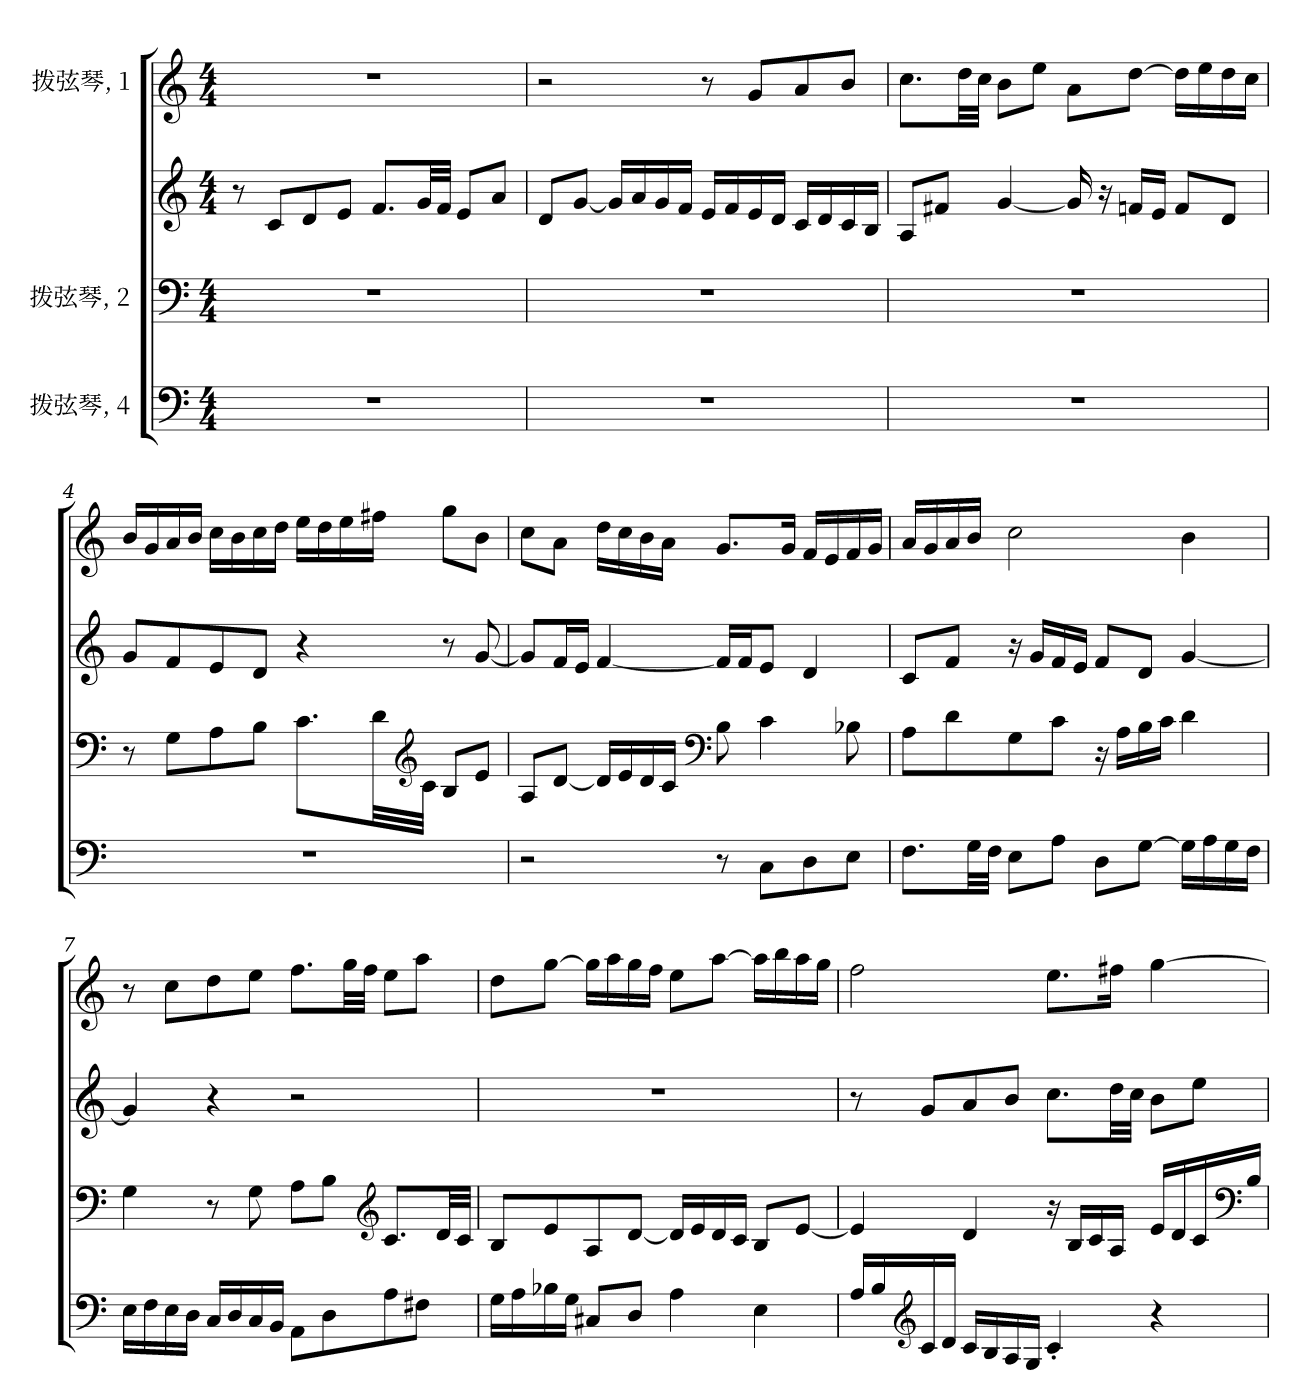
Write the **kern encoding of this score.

**kern	**kern	**kern	**kern
*part3	*part2	*part2	*part1
*staff4	*staff3	*staff2	*staff1
*I"拨弦琴, 4	*I"拨弦琴, 2	*	*I"拨弦琴, 1
*clefF4	*clefF4	*clefG2	*clefG2
*k[]	*k[]	*k[]	*k[]
*M4/4	*M4/4	*M4/4	*M4/4
*MM64	*MM64	*MM64	*MM64
=1	=1	=1	=1
1r	1r	8r	1r
.	.	8c/L	.
.	.	8d/	.
.	.	8e/J	.
.	.	8.f/L	.
.	.	32g/LL	.
.	.	32f/JJJ	.
.	.	8e/L	.
.	.	8a/J	.
=2	=2	=2	=2
1r	1r	8d/L	2r
.	.	[8g/J	.
.	.	16g/LL]	.
.	.	16a/	.
.	.	16g/	.
.	.	16f/JJ	.
.	.	16e/LL	8r
.	.	16f/	.
.	.	16e/	8g/L
.	.	16d/JJ	.
.	.	16c/LL	8a/
.	.	16d/	.
.	.	16c/	8b/J
.	.	16B/JJ	.
=3	=3	=3	=3
1r	1r	8A/L	8.cc\L
.	.	8f#X/J	.
.	.	.	32dd\LL
.	.	.	32cc\JJJ
.	.	[4g/	8b\L
.	.	.	8ee\J
.	.	16g/]	8a\L
.	.	16r	.
.	.	16fn/LL	[8dd\J
.	.	16e/JJ	.
.	.	8f/L	16dd\LL]
.	.	.	16ee\
.	.	8d/J	16dd\
.	.	.	16cc\JJ
!!LO:LB:g=z
=4	=4	=4	=4
1r	8r	8g/L	16b/LL
.	.	.	16g/
.	8G\L	8f/	16a/
.	.	.	16b/JJ
.	8A\	8e/	16cc\LL
.	.	.	16b\
.	8B\J	8d/J	16cc\
.	.	.	16dd\JJ
.	8.c\L	4r	16ee\LL
.	.	.	16dd\
.	.	.	16ee\
.	32d\LL	.	16ff#X\JJ
*	*clefG2	*	*
.	32c\JJJ	.	.
.	8B/L	8r	8gg\L
.	8e/J	[8g/	8b\J
=5	=5	=5	=5
2r	8A/L	8g/L]	8cc\L
.	[8d/J	16f/L	8a\J
.	.	16e/JJ	.
.	16d/LL]	[4f/	16dd\LL
.	16e/	.	16cc\
.	16d/	.	16b\
.	16c/JJ	.	16a\JJ
*	*clefF4	*	*
8r	8B\	16f/LL]	8.g/L
.	.	16f/J	.
8C\L	4c\	8e/J	.
.	.	.	16g/Jk
8D\	.	4d/	16f/LL
.	.	.	16e/
8E\J	8B-X\	.	16f/
.	.	.	16g/JJ
!!LO:LB:g=z
=6	=6	=6	=6
8.F\L	8A\L	8c/L	16a/LL
.	.	.	16g/
.	8d\	8f/J	16a/
32G\LL	.	.	16b/JJ
32F\JJJ	.	.	.
8E\L	8G\	16r	2cc\
.	.	16g/LL	.
8A\J	8c\J	16f/	.
.	.	16e/JJ	.
8D\L	16r	8f/L	.
.	16A\LL	.	.
[8G\J	16B\	8d/J	.
.	16c\JJ	.	.
16G\LL]	4d\	[4g/	4b\
16A\	.	.	.
16G\	.	.	.
16F\JJ	.	.	.
=7	=7	=7	=7
16E\LL	4G\	4g/]	8r
16F\	.	.	.
16E\	.	.	8cc\L
16D\JJ	.	.	.
16C/LL	8r	4r	8dd\
16D/	.	.	.
16C/	8G\	.	8ee\J
16BB/JJ	.	.	.
8AA\L	8A\L	2r	8.ff\L
8D\	8B\J	.	.
.	.	.	32gg\LL
.	.	.	32ff\JJJ
*	*clefG2	*	*
8A\	8.c/L	.	8ee\L
8F#X\J	.	.	8aa\J
.	32d/LL	.	.
.	32c/JJJ	.	.
!!LO:PB:g=z
=8	=8	=8	=8
16G\LL	8B/L	1r	8dd\L
16A\	.	.	.
16B-X\	8e/	.	[8gg\J
16G\JJ	.	.	.
8C#X/L	8A/	.	16gg\LL]
.	.	.	16aa\
8D/J	[8d/J	.	16gg\
.	.	.	16ff\JJ
4A\	16d/LL]	.	8ee\L
.	16e/	.	.
.	16d/	.	[8aa\J
.	16c/JJ	.	.
4E\	8B/L	.	16aa\LL]
.	.	.	16bb\
.	[8e/J	.	16aa\
.	.	.	16gg\JJ
=9	=9	=9	=9
16A/LL	4e/]	8r	2ff\
16B/	.	.	.
*clefG2	*	*	*
16c/	.	8g/L	.
16d/JJ	.	.	.
16c/LL	4d/	8a/	.
16B/	.	.	.
16A/	.	8b/J	.
16G/JJ	.	.	.
4c'/	16r	8.cc\L	8.ee\L
.	16B/LL	.	.
.	16c/	.	.
.	16A/JJ	32dd\LL	16ff#X\Jk
.	.	32cc\JJJ	.
4r	16e/LL	8b\L	[4gg\
.	16d/	.	.
.	16c/	8ee\J	.
*	*clefF4	*	*
.	16B/JJ	.	.
=	=	=	=
*-	*-	*-	*-
